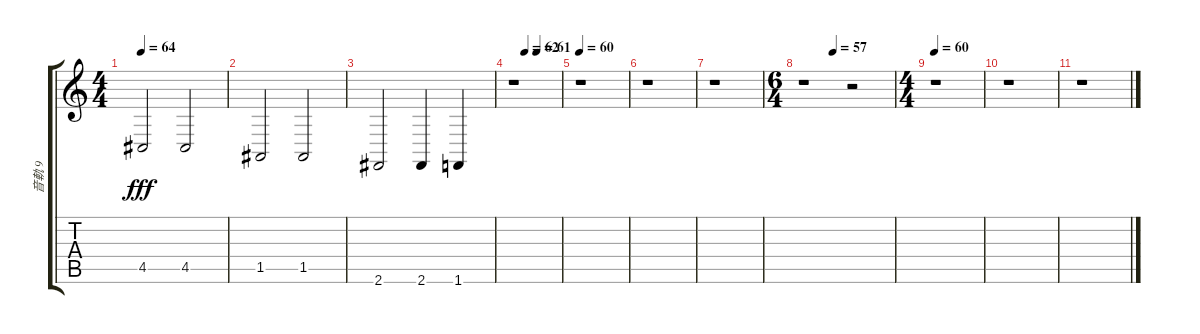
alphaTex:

\track ("音軌 9" "音軌 9") {instrument stringensemble1}
\staff {score tabs}
\tuning (E4 B3 G3 D3 A2 E2) {hide}
\ts (4 4)
\tempo 64
\clef g2
\ks c
4.5.2{dy fff} 4.5.2 |
1.5.2 1.5.2 |
2.6.2 2.6.4 1.6.4 |
\tempo (62 0.25)
\tempo (61 0.5)
r.1 |
\tempo 60
r.1 |
r.1 |
r.1 |
\ts (6 4)
\tempo (57 0.3333333333333333)
r.1 r.2 |
\ts (4 4)
\tempo 60
r.1 |
r.1 |
r.1
